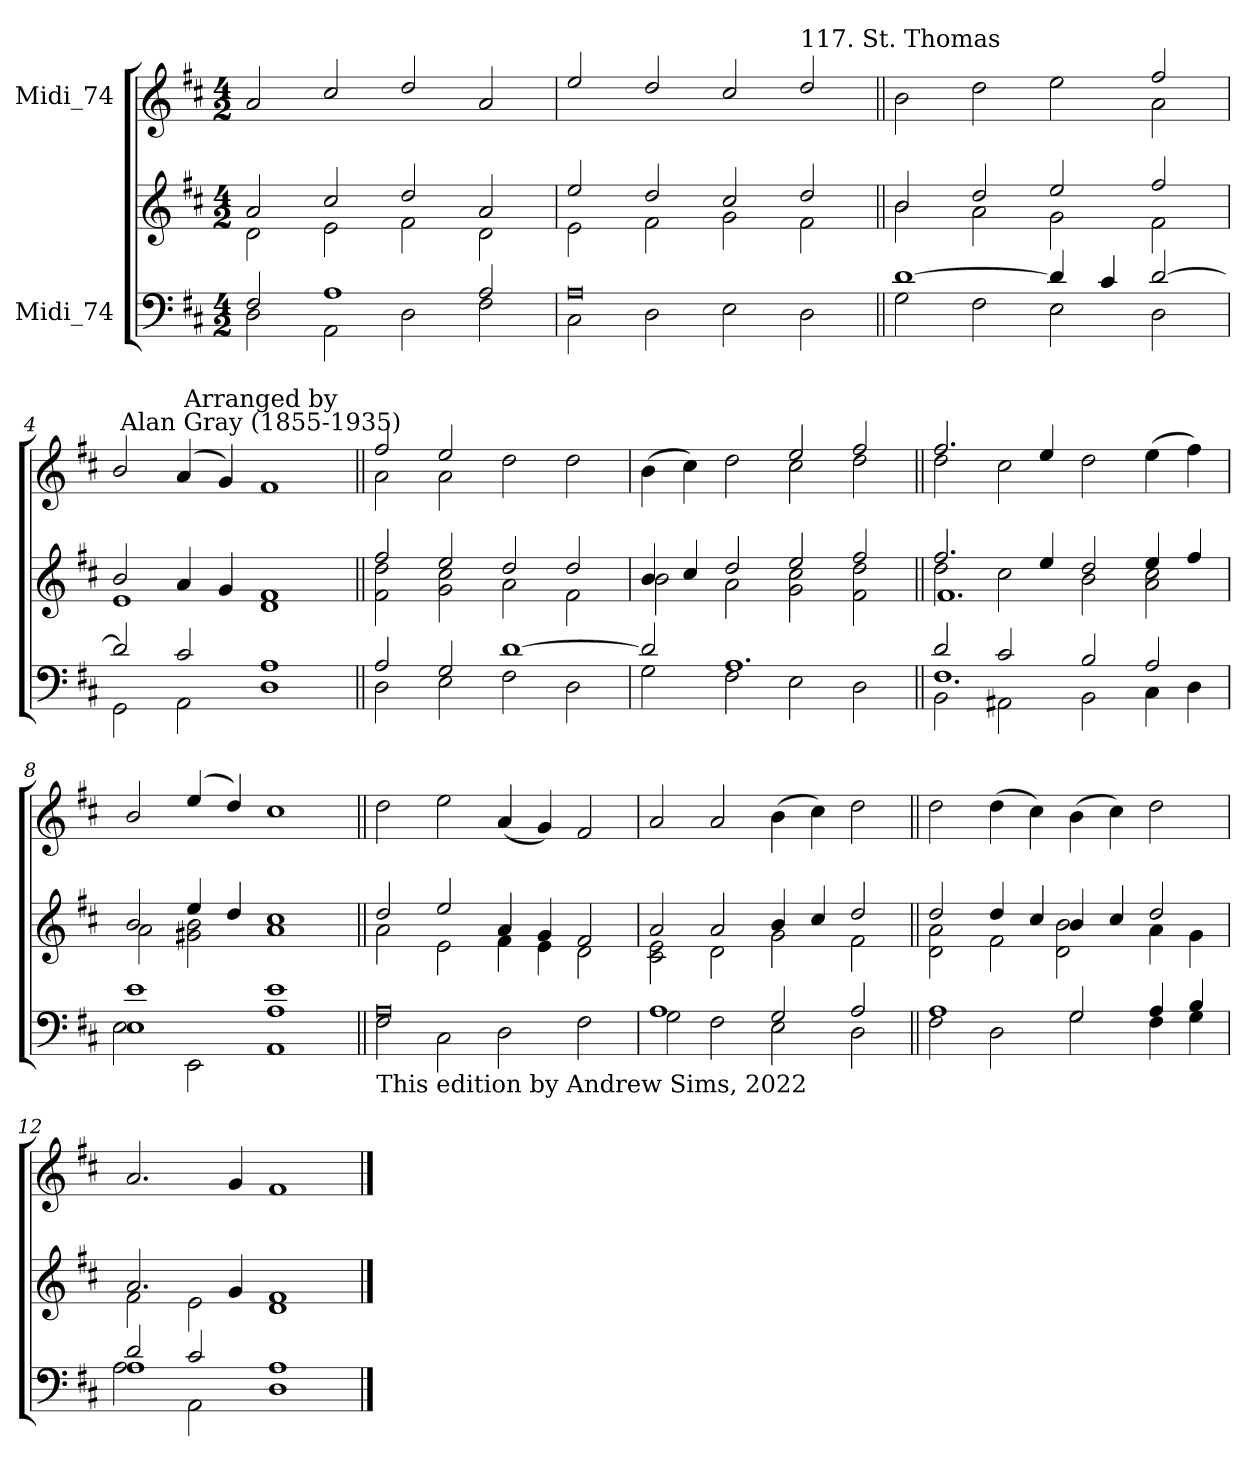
**kern	**kern	**kern
*part2	*part2	*part1
*staff3	*staff2	*staff1
*I"Midi_74	*	*I"Midi_74
*clefF4	*clefG2	*clefG2
*k[f#c#]	*k[f#c#]	*k[f#c#]
*D:	*D:	*D:
*M4/2	*M4/2	*M4/2
=1	=1	=1
*^	*^	*^
*	*^	*	*^	*	*
2F#/	0ryy	2D\	2a/	0ryy	2d\	2a	0ryy
1A/	.	2AA\	2cc#/	.	2e\	2cc#	.
.	.	2D\	2dd/	.	2f#\	2dd	.
2A/	.	2F#\	2a/	.	2d\	2a	.
=2	=2	=2	=2	=2	=2	=2	=2
0A/	0ryy	2C#\	2ee/	0ryy	2e\	2ee	0ryy
.	.	2D\	2dd/	.	2f#\	2dd	.
.	.	2E\	2cc#/	.	2g\	2cc#	.
!	!	!	!	!	!	!LO:TX:a:t=117. St. Thomas	!
.	.	2D\	2dd/	.	2f#\	2dd	.
=3||	=3||	=3||	=3||	=3||	=3||	=3||	=3||
[1d/	0ryy	2G\	2b/	0ryy	2b\	2b	1.ryy
.	.	2F#\	2dd/	.	2a\	2dd	.
4d/]	.	2E\	2ee/	.	2g\	2ee	.
4c#/	.	.	.	.	.	.	.
[2d/	.	2D\	2ff#/	.	2f#\	2ff#	2a\
=4	=4	=4	=4	=4	=4	=4	=4
2d/]	0ryy	2GG\	2b/	0ryy	1e\	2b/	0ryy
2c#/	.	2AA\	4a/	.	.	(<4a	.
.	.	.	4g/	.	.	4g)	.
!	!	!	!	!	!	!LO:TX:a:cj:t=Arranged by\nAlan Gray (1855-1935)	!
1A/	.	1D\	1f#/	.	1d\	1f#	.
!!LO:LB:g=z	!!
=5||	=5||	=5||	=5||	=5||	=5||	=5||	=5||
2A/	0ryy	2D\	2ff#/	0ryy	2f#\ 2dd\	2ff#	2a\
2G/	.	2E\	2ee/	.	2g\ 2cc#\	2ee	2a\
[1d/	.	2F#\	2dd/	.	2a\	2dd	1ryy
.	.	2D\	2dd/	.	2f#\	2dd	.
=6	=6	=6	=6	=6	=6	=6	=6
2d/]	0ryy	2G\	4b/	0ryy	2b\	(>4b	1ryy
.	.	.	4cc#/	.	.	4cc#)	.
1.A/	.	2F#\	2dd/	.	2a\	2dd	.
.	.	2E\	2ee/	.	2g\ 2cc#\	2ee	2cc#\
.	.	2D\	2ff#/	.	2f#\ 2dd\	2ff#	2dd\
=7||	=7||	=7||	=7||	=7||	=7||	=7||	=7||
2d/	1.F#\	2BB\	2.ff#/	2dd\	1.f#\	2.ff#	2dd\
2c#/	.	2AA#X\	.	2cc#\	.	.	2cc#\
.	.	.	4ee/	.	.	4ee	.
2B/	.	2BB\	2dd/	2b\	.	2dd	1ryy
2A/	2ryy	4C#\	4ee/	2ryy	2a\ 2cc#\	(>4ee	.
.	.	4D\	4ff#/	.	.	4ff#)	.
=8	=8	=8	=8	=8	=8	=8	=8
1E/ 1e/	0ryy	2E\	2b/	0ryy	2a\	2b	0ryy
.	.	2EE\	4ee/	.	2g#X\ 2b\	(>4ee	.
.	.	.	4dd/	.	.	4dd)	.
1A/ 1e/	.	1AA\	1cc#/	.	1a\	1cc#	.
!!LO:LB:g=z	!!
=9||	=9||	=9||	=9||	=9||	=9||	=9||	=9||
!LO:TX:b:t=This edition by Andrew Sims, 2022	!	!	!	!	!	!	!
0A/	1ryy	2F#\	2dd/	1ryy	2a\	2dd	1ryy
.	.	2C#\	2ee/	.	2e\	2ee	.
.	4ryy	2D\	4a/	4ryy	4f#\	(<4a	4ryy
.	2.ryy	.	4g/	2.ryy	4e\	4g)	2.ryy
.	.	2F#\	2f#/	.	2d\	2f#	.
=10	=10	=10	=10	=10	=10	=10	=10
1A/	1ryy	2G\	2a/	1ryy	2c#\ 2e\	2a	1ryy
.	.	2F#\	2a/	.	2d\	2a	.
2G/	4ryy	2E\	4b/	4ryy	2g\	(>4b	4ryy
.	2.ryy	.	4cc#/	2.ryy	.	4cc#)	2.ryy
2A/	.	2D\	2dd/	.	2f#\	2dd	.
=11||	=11||	=11||	=11||	=11||	=11||	=11||	=11||
1A/	1ryy	2F#\	2dd/	1ryy	2d\ 2a\	2dd	1ryy
.	.	2D\	4dd/	.	2f#\	(>4dd	.
.	.	.	4cc#/	.	.	4cc#)	.
2G/	4ryy	2G\	4b/	4ryy	2d\ 2b\	(>4b	4ryy
.	2.ryy	.	4cc#/	2.ryy	.	4cc#)	2.ryy
4A/	.	4F#\	2dd/	.	4a\	2dd	.
4B/	.	4G\	.	.	4g\	.	.
=12	=12	=12	=12	=12	=12	=12	=12
2d/	1A\	2A\	2.a/	0ryy	2f#\	2.a	0ryy
2c#/	.	2AA\	.	.	2e\	.	.
.	.	.	4g/	.	.	4g	.
1A/	1ryy	1D\	1f#/	.	1d\	1f#	.
*v	*v	*v	*	*	*	*v	*v
*	*v	*v	*v	*
==	==	==
*-	*-	*-
